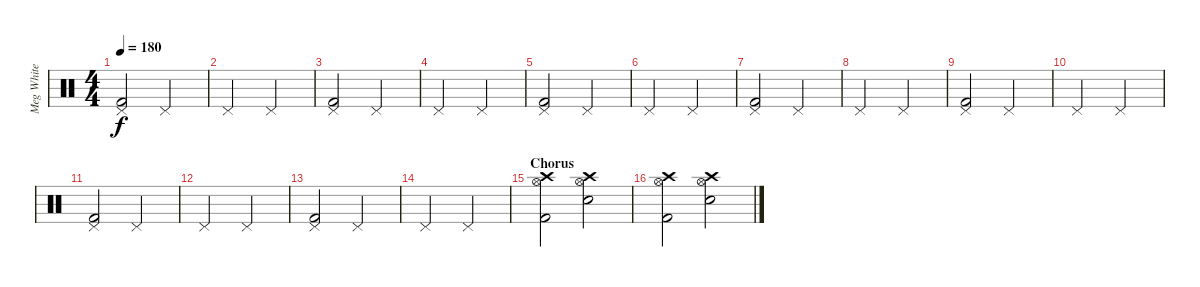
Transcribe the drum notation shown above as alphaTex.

\track ("Meg White" "Meg White") {instrument percussion}
\staff {score}
\articulation defaults
\ts (4 4)
\tempo 180
\clef neutral
\ks c
("Kick (hit) 2" "Pedal Hi-Hat (hit)").2{dy f} "Pedal Hi-Hat (hit)".2 |
"Pedal Hi-Hat (hit)".2 "Pedal Hi-Hat (hit)".2 |
("Kick (hit) 2" "Pedal Hi-Hat (hit)").2 "Pedal Hi-Hat (hit)".2 |
"Pedal Hi-Hat (hit)".2 "Pedal Hi-Hat (hit)".2 |
("Kick (hit) 2" "Pedal Hi-Hat (hit)").2 "Pedal Hi-Hat (hit)".2 |
"Pedal Hi-Hat (hit)".2 "Pedal Hi-Hat (hit)".2 |
("Kick (hit) 2" "Pedal Hi-Hat (hit)").2 "Pedal Hi-Hat (hit)".2 |
"Pedal Hi-Hat (hit)".2 "Pedal Hi-Hat (hit)".2 |
("Kick (hit) 2" "Pedal Hi-Hat (hit)").2 "Pedal Hi-Hat (hit)".2 |
"Pedal Hi-Hat (hit)".2 "Pedal Hi-Hat (hit)".2 |
("Kick (hit) 2" "Pedal Hi-Hat (hit)").2 "Pedal Hi-Hat (hit)".2 |
"Pedal Hi-Hat (hit)".2 "Pedal Hi-Hat (hit)".2 |
("Kick (hit) 2" "Pedal Hi-Hat (hit)").2 "Pedal Hi-Hat (hit)".2 |
"Pedal Hi-Hat (hit)".2 "Pedal Hi-Hat (hit)".2 |
\section ("" "Chorus")
("Crash high (hit)" "Hi-Hat (open)" "Kick (hit) 2").2 ("Crash high (hit)" "Hi-Hat (open)" "Electric Snare (hit)").2 |
("Crash high (hit)" "Hi-Hat (open)" "Kick (hit) 2").2 ("Crash high (hit)" "Hi-Hat (open)" "Electric Snare (hit)").2
